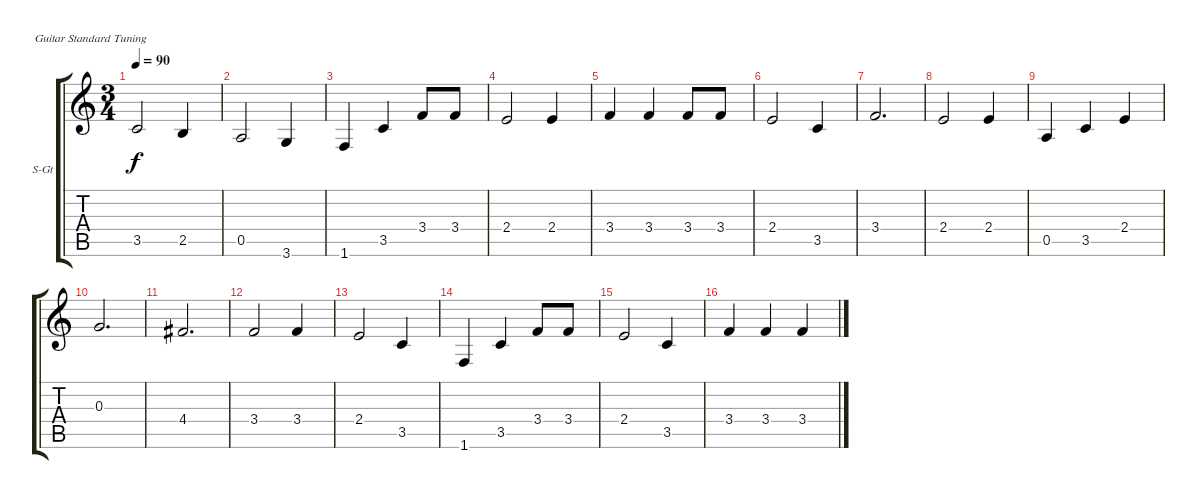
\bracketExtendMode groupsimilarinstruments
\firstSystemTrackNameOrientation horizontal
\otherSystemsTrackNameOrientation horizontal
\track ("Äîðîæêà 4" "S-Gt") {instrument acousticgrandpiano}
\staff {score tabs}
\tuning (E4 B3 G3 D3 A2 E2)
\displaytranspose 12
\ts (3 4)
\tempo 90
\clef g2
\ks c
3.5.2{dy f} 2.5.4 |
0.5.2 3.6.4 |
1.6.4 3.5.4 3.4.8 3.4.8 |
2.4.2 2.4.4 |
3.4.4 3.4.4 3.4.8 3.4.8 |
2.4.2 3.5.4 |
3.4.2{d} |
2.4.2 2.4.4 |
0.5.4 3.5.4 2.4.4 |
0.3.2{d} |
4.4.2{d} |
3.4.2 3.4.4 |
2.4.2 3.5.4 |
1.6.4 3.5.4 3.4.8 3.4.8 |
2.4.2 3.5.4 |
3.4.4 3.4.4 3.4.4
